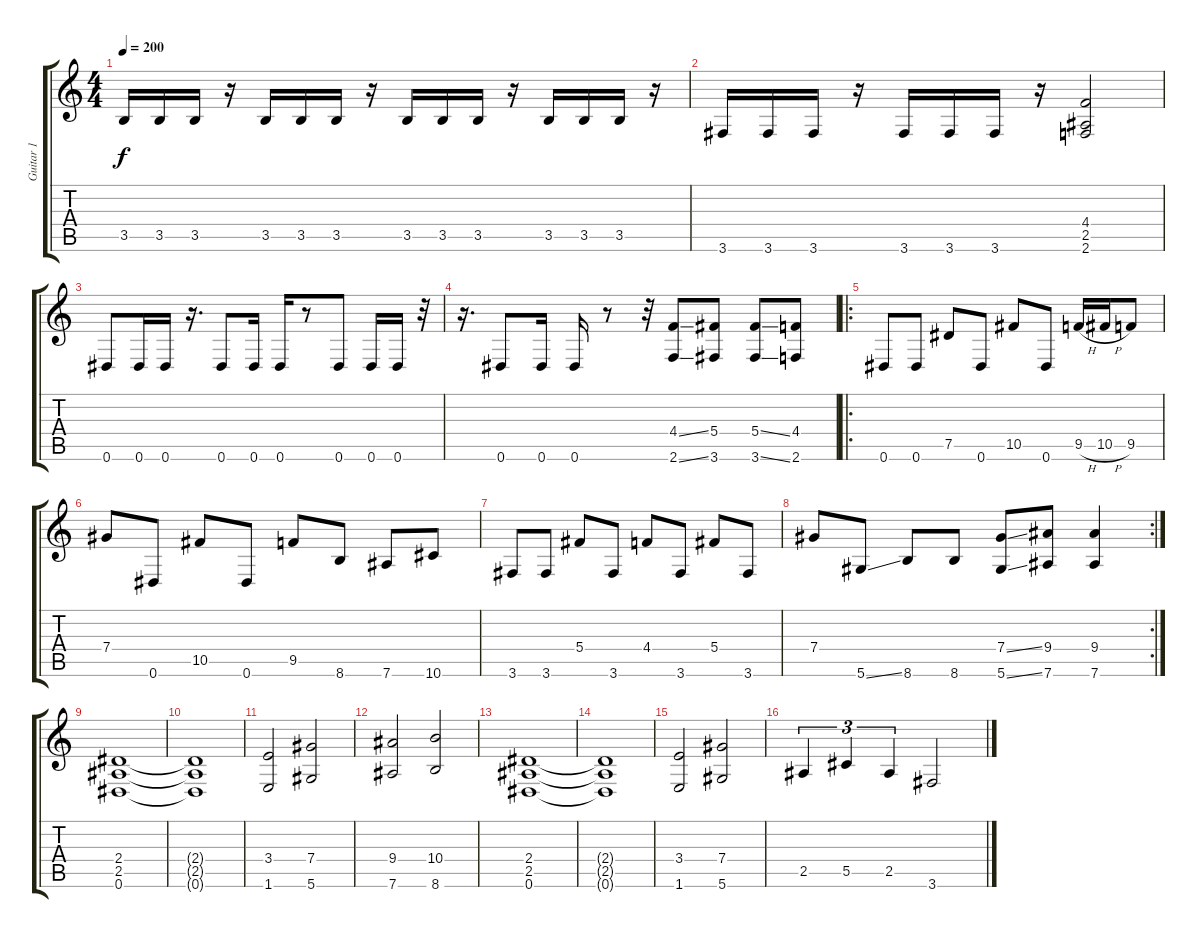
\track ("Guitar 1" "Guitar 1") {instrument overdrivenguitar}
\staff {score tabs}
\tuning (Eb4 Bb3 Gb3 Db3 Ab2 Eb2) {hide}
\ts (4 4)
\tempo 200
\clef g2
\ks c
3.5.16{dy f} 3.5.16 3.5.16 r.16 3.5.16 3.5.16 3.5.16 r.16 3.5.16 3.5.16 3.5.16 r.16 3.5.16 3.5.16 3.5.16 r.16 |
3.6.16 3.6.16 3.6.16 r.16 3.6.16 3.6.16 3.6.16 r.16 (4.4 2.5 2.6).2 |
0.6.8 0.6.16 0.6.16 r.16{d} 0.6.8 0.6.16 0.6.16 r.8 0.6.8 0.6.16 0.6.16 r.32 |
r.16{d} 0.6.8 0.6.16 0.6.16 r.8 r.32 (4.4{ss} 2.6{ss}).8 (5.4 3.6).8 (5.4{ss} 3.6{ss}).8 (4.4 2.6).8 |
\ro
0.6.8 0.6.8 7.5.8 0.6.8 10.5.8 0.6.8 9.5{h}.16 10.5{h}.16 9.5.8 |
7.4.8 0.6.8 10.5.8 0.6.8 9.5.8 8.6.8 7.6.8 10.6.8 |
3.6.8 3.6.8 5.4.8 3.6.8 4.4.8 3.6.8 5.4.8 3.6.8 |
\rc 2
7.4.8 5.6{ss}.8 8.6.8 8.6.8 (7.4{ss} 5.6{ss}).8 (9.4 7.6).8 (9.4 7.6).4 |
(2.4 2.5 0.6).1 |
(2.4{t} 2.5{t} 0.6{t}).1 |
(3.4 1.6).2 (7.4 5.6).2 |
(9.4 7.6).2 (10.4 8.6).2 |
(2.4 2.5 0.6).1 |
(2.4{t} 2.5{t} 0.6{t}).1 |
(3.4 1.6).2 (7.4 5.6).2 |
2.5.4{tu (3 2)} 5.5.4{tu (3 2)} 2.5.4{tu (3 2)} 3.6.2
